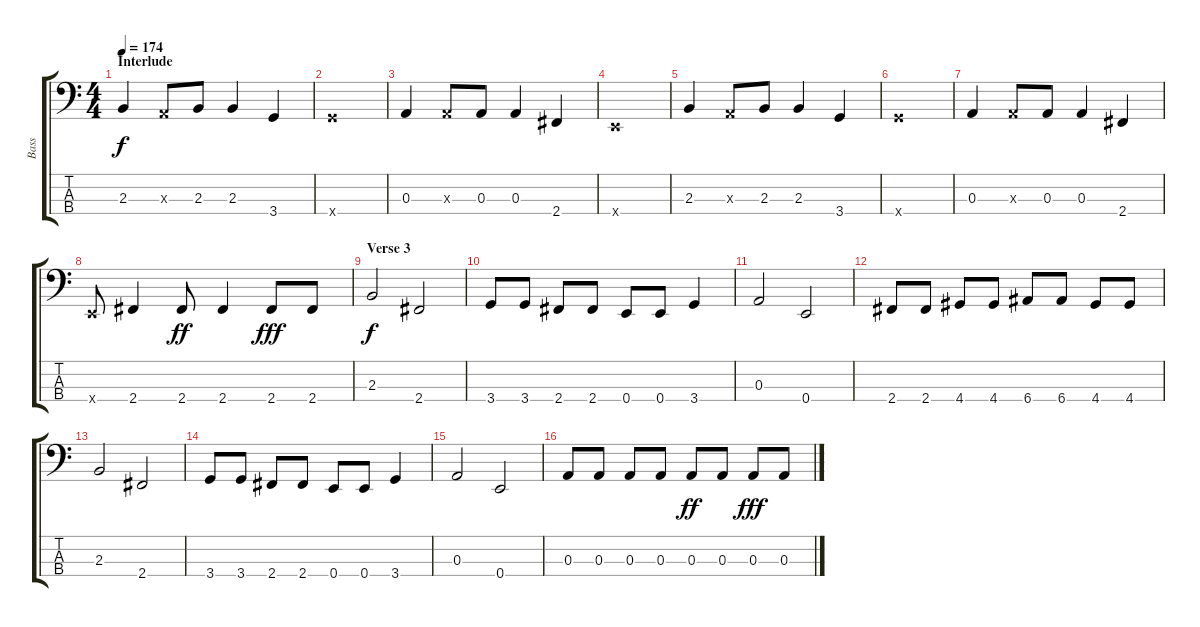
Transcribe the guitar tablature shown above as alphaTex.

\track ("Bass" "Bass") {instrument fretlessbass}
\staff {score tabs}
\tuning (G2 D2 A1 E1) {hide}
\ts (4 4)
\section ("" "Interlude")
\tempo 174
\clef f4
\ks c
2.3.4{dy f} 0.3{x}.8 2.3.8 2.3.4 3.4.4 |
3.4{x}.1 |
0.3.4 0.3{x}.8 0.3.8 0.3.4 2.4.4 |
0.4{x}.1 |
2.3.4 0.3{x}.8 2.3.8 2.3.4 3.4.4 |
3.4{x}.1 |
0.3.4 0.3{x}.8 0.3.8 0.3.4 2.4.4 |
0.4{x}.8 2.4.4 2.4.8{dy ff} 2.4.4 2.4.8{dy fff} 2.4.8 |
\section ("" "Verse 3")
2.3.2{dy f} 2.4.2 |
3.4.8 3.4.8 2.4.8 2.4.8 0.4.8 0.4.8 3.4.4 |
0.3.2 0.4.2 |
2.4.8 2.4.8 4.4.8 4.4.8 6.4.8 6.4.8 4.4.8 4.4.8 |
2.3.2 2.4.2 |
3.4.8 3.4.8 2.4.8 2.4.8 0.4.8 0.4.8 3.4.4 |
0.3.2 0.4.2 |
0.3.8 0.3.8 0.3.8 0.3.8 0.3.8{dy ff} 0.3.8 0.3.8{dy fff} 0.3.8
